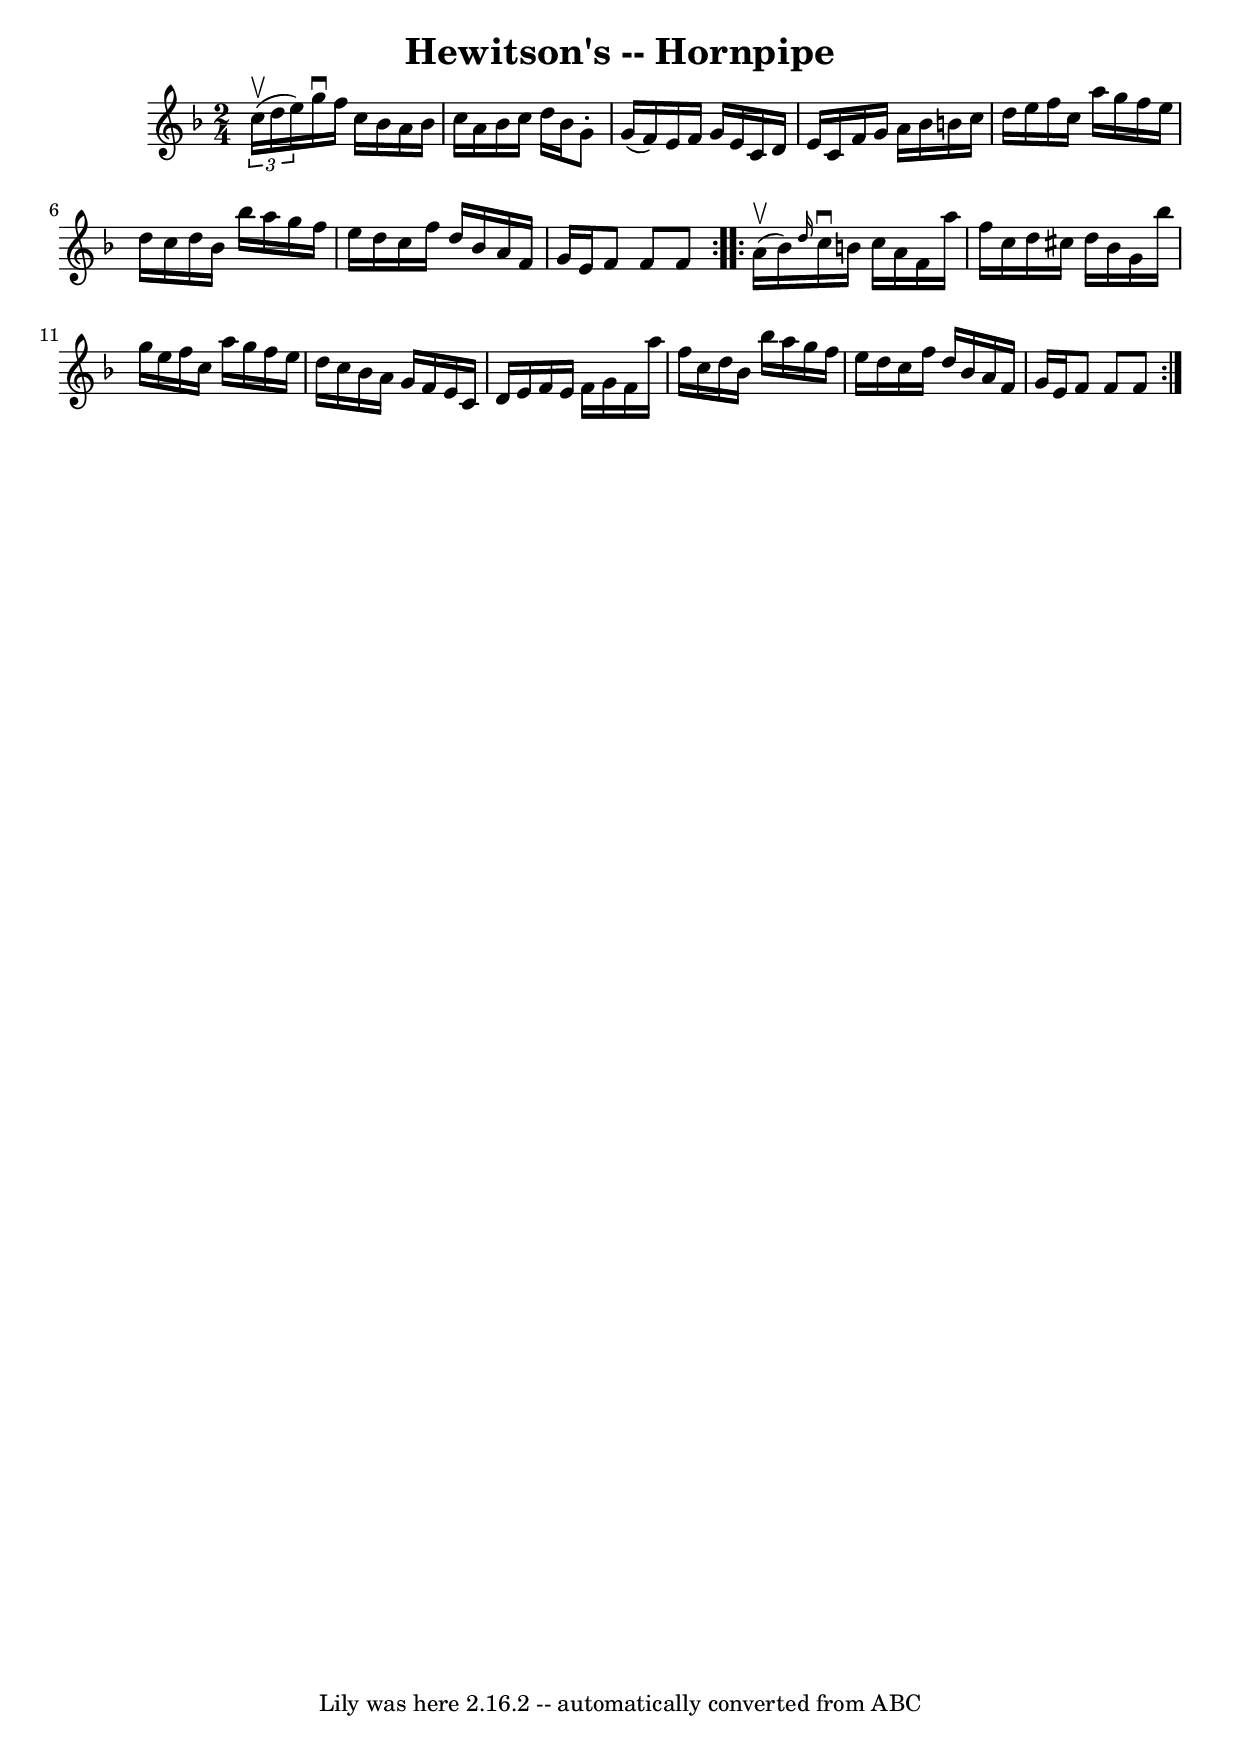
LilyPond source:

\version "2.16.2"
\include "Mammoth.ily"
\header {
  %% book = "Cole's 1000 Fiddle Tunes"
  crossRefNumber = "1"
  footnotes = ""
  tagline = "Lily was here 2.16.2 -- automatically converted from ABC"
  title = "Hewitson's -- Hornpipe"

}
voicedefault =  {



  \repeat volta 2 {

    \time 2/4 
    \key f \major
    \times 2/3 { c''16 (^\upbow d''16 e''16)  	       }   |
    g''16^\downbow f''16 c''16 bes'16 a'16 bes'16         c''16 a'16   |
    bes'16 c''16 d''16 bes'16 g'8-. g'16 (     f'16)  |
    e'16 f'16 g'16 e'16 c'16 d'16 e'16         c'16   |
    f'16 g'16 a'16 bes'16 b'16 c''16 d''16         e''16   |
    f''16 c''16 a''16 g''16 f''16 e''16 d''16      c''16   |
    d''16 bes'16 bes''16 a''16 g''16 f''16         e''16 d''16   |
    c''16 f''16 d''16 bes'16 a'16 f'16         g'16 e'16   |
    f'8 f'8 f'8  
  }     
  \repeat volta 2 {     a'16 (^\upbow bes'16)  |
    \grace { d''16  
	   } c''16^\downbow b'16         c''16 a'16 f'16 a''16 f''16 c''16   |
    d''16 cis''16        d''16 bes'16 g'16 bes''16 g''16 e''16   |
    f''16         c''16 a''16 g''16 f''16 e''16 d''16 c''16   |
    bes'16       a'16 g'16 f'16 e'16 c'16 d'16 e'16   |
    f'16         e'16 f'16 g'16 f'16 a''16 f''16 c''16   |
    d''16         bes'16 bes''16 a''16 g''16 f''16 e''16 d''16   |
         c''16 f''16 d''16 bes'16 a'16 f'16 g'16 e'16   |
    
    f'8 f'8 f'8  
  }   

}

\score{
  <<

    \context Staff="default"
    {
      \voicedefault 
      
    }

  >>
  \layout {
    
  }
  \midi {
  }

}
